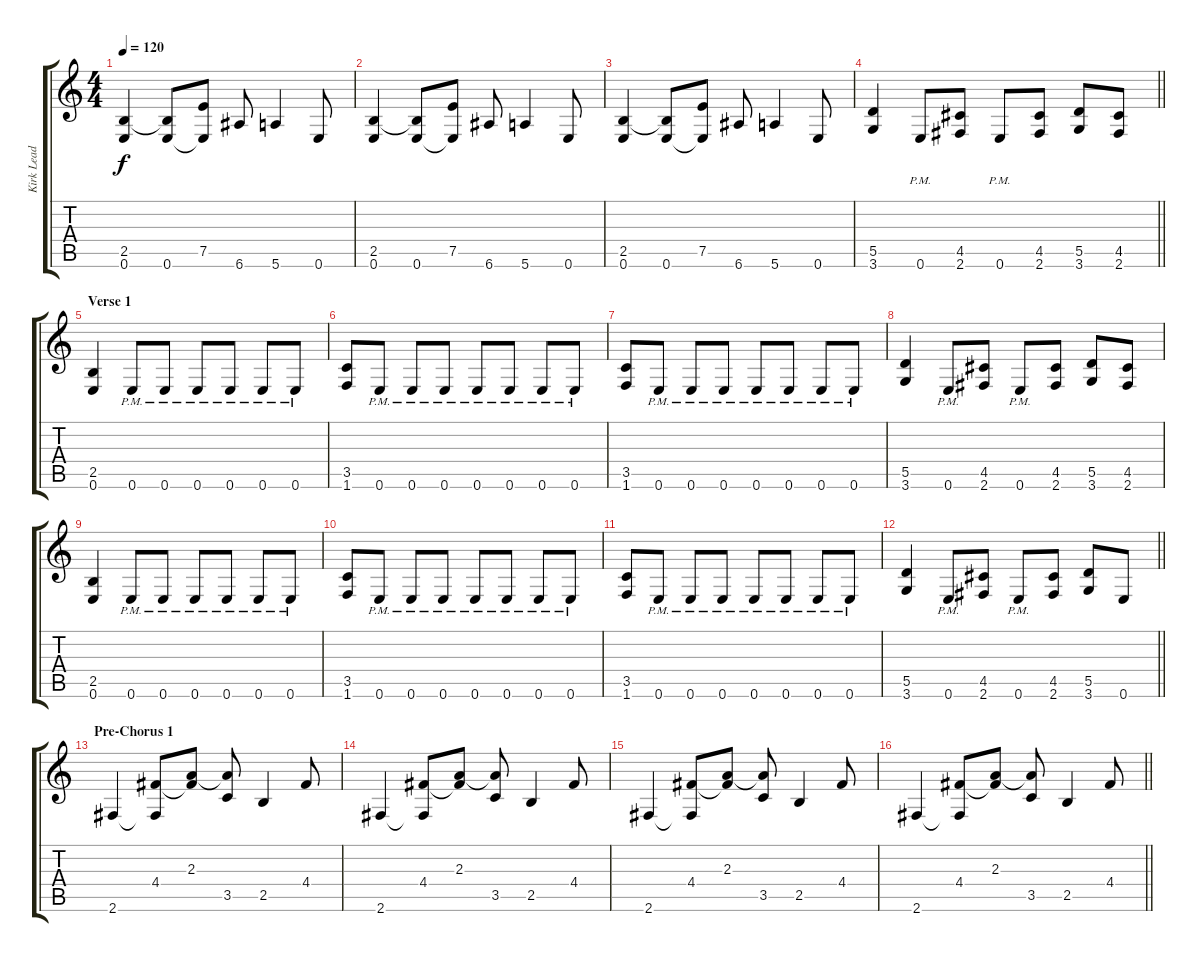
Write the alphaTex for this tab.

\track ("Kirk Lead 1" "Kirk Lead ") {instrument distortionguitar}
\staff {score tabs}
\tuning (E4 B3 G3 D3 A2 E2) {hide}
\ts (4 4)
\tempo 120
\clef g2
\ks c
(2.5 0.6).4{dy f} (2.5{t} 0.6).8 (7.5 0.6{t}).8 6.6.8 5.6.4 0.6.8 |
(2.5 0.6).4 (2.5{t} 0.6).8 (7.5 0.6{t}).8 6.6.8 5.6.4 0.6.8 |
(2.5 0.6).4 (2.5{t} 0.6).8 (7.5 0.6{t}).8 6.6.8 5.6.4 0.6.8 |
\barLineRight lightlight
(5.5 3.6).4 0.6{pm}.8 (4.5 2.6).8 0.6{pm}.8 (4.5 2.6).8 (5.5 3.6).8 (4.5 2.6).8 |
\section ("" "Verse 1")
(2.5 0.6).4 0.6{pm}.8 0.6{pm}.8 0.6{pm}.8 0.6{pm}.8 0.6{pm}.8 0.6{pm}.8 |
(3.5 1.6).8 0.6{pm}.8 0.6{pm}.8 0.6{pm}.8 0.6{pm}.8 0.6{pm}.8 0.6{pm}.8 0.6{pm}.8 |
(3.5 1.6).8 0.6{pm}.8 0.6{pm}.8 0.6{pm}.8 0.6{pm}.8 0.6{pm}.8 0.6{pm}.8 0.6{pm}.8 |
(5.5 3.6).4 0.6{pm}.8 (4.5 2.6).8 0.6{pm}.8 (4.5 2.6).8 (5.5 3.6).8 (4.5 2.6).8 |
(2.5 0.6).4 0.6{pm}.8 0.6{pm}.8 0.6{pm}.8 0.6{pm}.8 0.6{pm}.8 0.6{pm}.8 |
(3.5 1.6).8 0.6{pm}.8 0.6{pm}.8 0.6{pm}.8 0.6{pm}.8 0.6{pm}.8 0.6{pm}.8 0.6{pm}.8 |
(3.5 1.6).8 0.6{pm}.8 0.6{pm}.8 0.6{pm}.8 0.6{pm}.8 0.6{pm}.8 0.6{pm}.8 0.6{pm}.8 |
\barLineRight lightlight
(5.5 3.6).4 0.6{pm}.8 (4.5 2.6).8 0.6{pm}.8 (4.5 2.6).8 (5.5 3.6).8 0.6.8 |
\section ("" "Pre-Chorus 1")
2.6.4 (4.4 2.6{t}).8 (2.3 4.4{t}).8 (2.3{t} 3.5).8 2.5.4 4.4.8 |
2.6.4 (4.4 2.6{t}).8 (2.3 4.4{t}).8 (2.3{t} 3.5).8 2.5.4 4.4.8 |
2.6.4 (4.4 2.6{t}).8 (2.3 4.4{t}).8 (2.3{t} 3.5).8 2.5.4 4.4.8 |
\barLineRight lightlight
2.6.4 (4.4 2.6{t}).8 (2.3 4.4{t}).8 (2.3{t} 3.5).8 2.5.4 4.4.8
